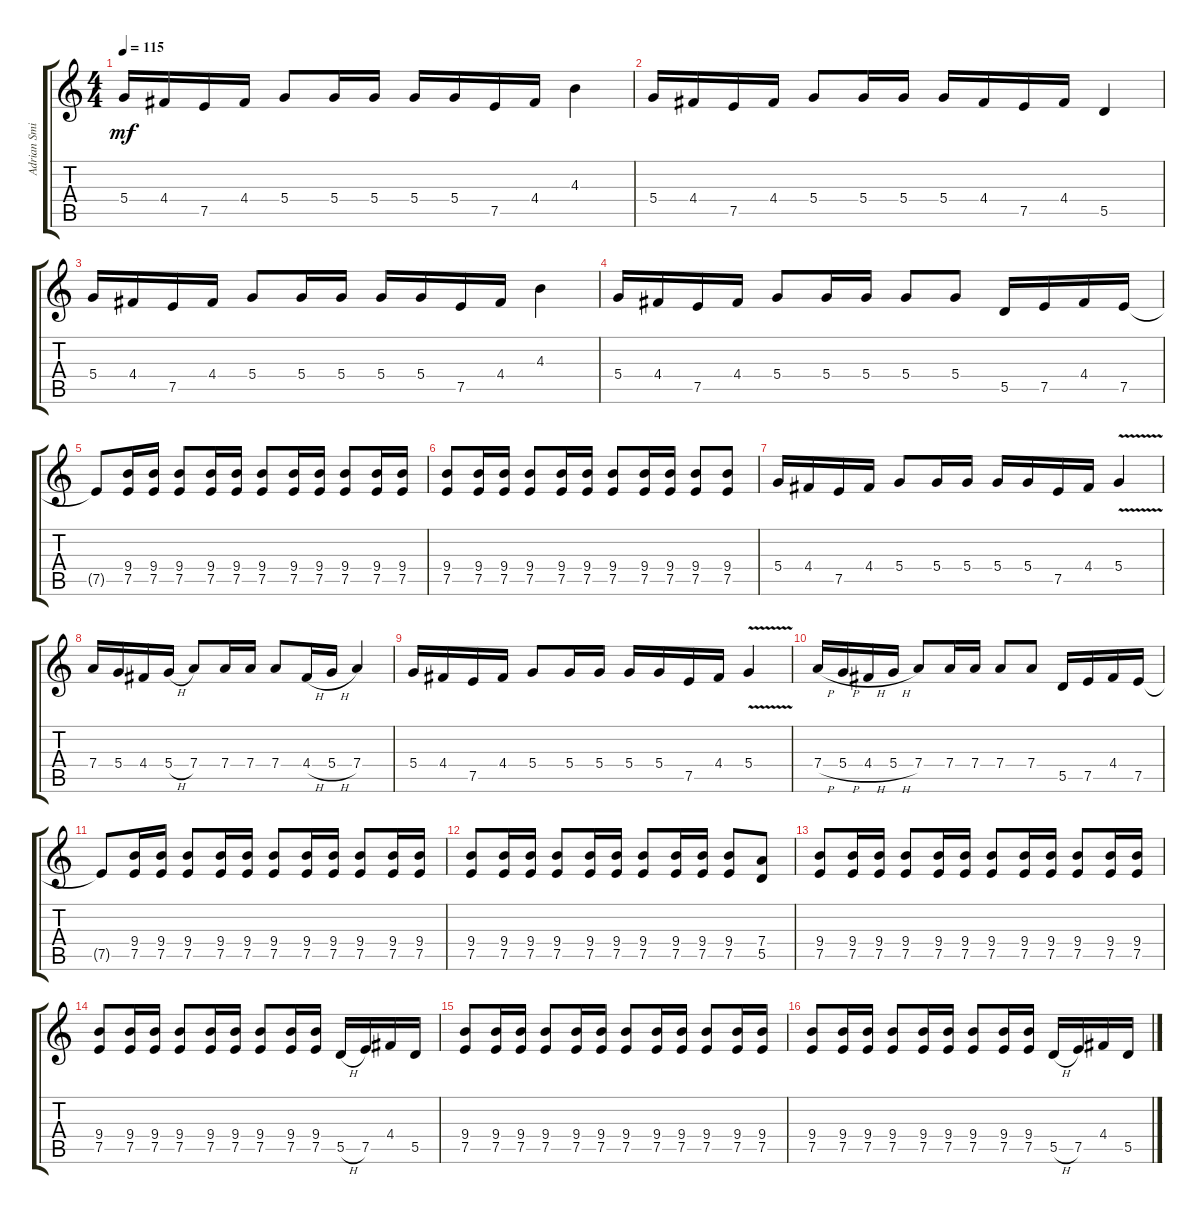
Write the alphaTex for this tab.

\track ("Adrian Smith" "Adrian Smi") {instrument overdrivenguitar}
\staff {score tabs}
\tuning (E4 B3 G3 D3 A2 E2) {hide}
\ts (4 4)
\tempo 115
\clef g2
\ks c
5.4.16{dy mf} 4.4.16 7.5.16 4.4.16 5.4.8 5.4.16 5.4.16 5.4.16 5.4.16 7.5.16 4.4.16 4.3.4 |
5.4.16 4.4.16 7.5.16 4.4.16 5.4.8 5.4.16 5.4.16 5.4.16 4.4.16 7.5.16 4.4.16 5.5.4 |
5.4.16 4.4.16 7.5.16 4.4.16 5.4.8 5.4.16 5.4.16 5.4.16 5.4.16 7.5.16 4.4.16 4.3.4 |
5.4.16 4.4.16 7.5.16 4.4.16 5.4.8 5.4.16 5.4.16 5.4.8 5.4.8 5.5.16 7.5.16 4.4.16 7.5.16 |
7.5{t}.8 (9.4 7.5).16 (9.4 7.5).16 (9.4 7.5).8 (9.4 7.5).16 (9.4 7.5).16 (9.4 7.5).8 (9.4 7.5).16 (9.4 7.5).16 (9.4 7.5).8 (9.4 7.5).16 (9.4 7.5).16 |
(9.4 7.5).8 (9.4 7.5).16 (9.4 7.5).16 (9.4 7.5).8 (9.4 7.5).16 (9.4 7.5).16 (9.4 7.5).8 (9.4 7.5).16 (9.4 7.5).16 (9.4 7.5).8 (9.4 7.5).8 |
5.4.16 4.4.16 7.5.16 4.4.16 5.4.8 5.4.16 5.4.16 5.4.16 5.4.16 7.5.16 4.4.16 5.4{v}.4 |
7.4.16 5.4.16 4.4.16 5.4{h}.16 7.4.8 7.4.16 7.4.16 7.4.8 4.4{h}.16 5.4{h}.16 7.4.4 |
5.4.16 4.4.16 7.5.16 4.4.16 5.4.8 5.4.16 5.4.16 5.4.16 5.4.16 7.5.16 4.4.16 5.4{v}.4 |
7.4{h}.16 5.4{h}.16 4.4{h}.16 5.4{h}.16 7.4.8 7.4.16 7.4.16 7.4.8 7.4.8 5.5.16 7.5.16 4.4.16 7.5.16 |
7.5{t}.8 (9.4 7.5).16 (9.4 7.5).16 (9.4 7.5).8 (9.4 7.5).16 (9.4 7.5).16 (9.4 7.5).8 (9.4 7.5).16 (9.4 7.5).16 (9.4 7.5).8 (9.4 7.5).16 (9.4 7.5).16 |
(9.4 7.5).8 (9.4 7.5).16 (9.4 7.5).16 (9.4 7.5).8 (9.4 7.5).16 (9.4 7.5).16 (9.4 7.5).8 (9.4 7.5).16 (9.4 7.5).16 (9.4 7.5).8 (7.4 5.5).8 |
(9.4 7.5).8 (9.4 7.5).16 (9.4 7.5).16 (9.4 7.5).8 (9.4 7.5).16 (9.4 7.5).16 (9.4 7.5).8 (9.4 7.5).16 (9.4 7.5).16 (9.4 7.5).8 (9.4 7.5).16 (9.4 7.5).16 |
(9.4 7.5).8 (9.4 7.5).16 (9.4 7.5).16 (9.4 7.5).8 (9.4 7.5).16 (9.4 7.5).16 (9.4 7.5).8 (9.4 7.5).16 (9.4 7.5).16 5.5{h}.16 7.5.16 4.4.16 5.5.16 |
(9.4 7.5).8 (9.4 7.5).16 (9.4 7.5).16 (9.4 7.5).8 (9.4 7.5).16 (9.4 7.5).16 (9.4 7.5).8 (9.4 7.5).16 (9.4 7.5).16 (9.4 7.5).8 (9.4 7.5).16 (9.4 7.5).16 |
(9.4 7.5).8 (9.4 7.5).16 (9.4 7.5).16 (9.4 7.5).8 (9.4 7.5).16 (9.4 7.5).16 (9.4 7.5).8 (9.4 7.5).16 (9.4 7.5).16 5.5{h}.16 7.5.16 4.4.16 5.5.16
